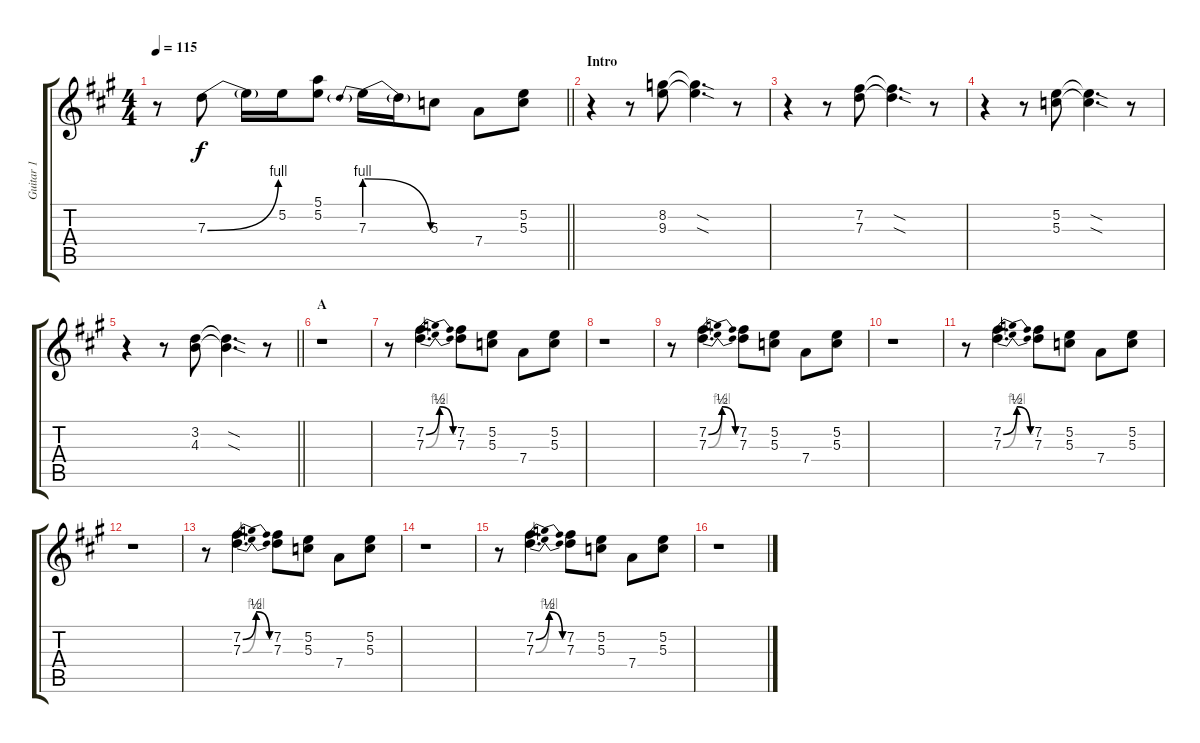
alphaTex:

\track ("Guitar 1" "Guitar 1") {instrument overdrivenguitar}
\staff {score tabs}
\tuning (E4 B3 G3 D3 A2 E2) {hide}
\ts (4 4)
\tempo 115
\clef g2
\barLineRight lightlight
\ks a
r.8{dy f instrument overdrivenguitar} 7.3{be (bend 0 0 60 4)}.8 7.3{t}.16 5.2.16 (5.1 5.2).8 7.3{be (prebendrelease 0 4 60 0)}.16 7.3{t}.16 5.3.8 7.4.8 (5.2 5.3).8 |
\section ("" "Intro")
r.4 r.8 (8.2 9.3).8 (8.2{sod t} 9.3{sod t}).4{d} r.8 |
r.4 r.8 (7.2 7.3).8 (7.2{sod t} 7.3{sod t}).4{d} r.8 |
r.4 r.8 (5.2 5.3).8 (5.2{sod t} 5.3{sod t}).4{d} r.8 |
\barLineRight lightlight
r.4 r.8 (3.2 4.3).8 (3.2{sod t} 4.3{sod t}).4{d} r.8 |
\section ("" "A")
r.1 |
r.8 (7.2{be (bendrelease 0 0 5 2 30 2 60 0)} 7.3{be (bendrelease 0 0 5 4 30 4 60 0)}).4{d} (7.2 7.3).8 (5.2 5.3).8 7.4.8 (5.2 5.3).8 |
r.1 |
r.8 (7.2{be (bendrelease 0 0 5 2 30 2 60 0)} 7.3{be (bendrelease 0 0 5 4 30 4 60 0)}).4{d} (7.2 7.3).8 (5.2 5.3).8 7.4.8 (5.2 5.3).8 |
r.1 |
r.8 (7.2{be (bendrelease 0 0 5 2 30 2 60 0)} 7.3{be (bendrelease 0 0 5 4 30 4 60 0)}).4{d} (7.2 7.3).8 (5.2 5.3).8 7.4.8 (5.2 5.3).8 |
r.1 |
r.8 (7.2{be (bendrelease 0 0 5 2 30 2 60 0)} 7.3{be (bendrelease 0 0 5 4 30 4 60 0)}).4{d} (7.2 7.3).8 (5.2 5.3).8 7.4.8 (5.2 5.3).8 |
r.1 |
r.8 (7.2{be (bendrelease 0 0 5 2 30 2 60 0)} 7.3{be (bendrelease 0 0 5 4 30 4 60 0)}).4{d} (7.2 7.3).8 (5.2 5.3).8 7.4.8 (5.2 5.3).8 |
r.1
